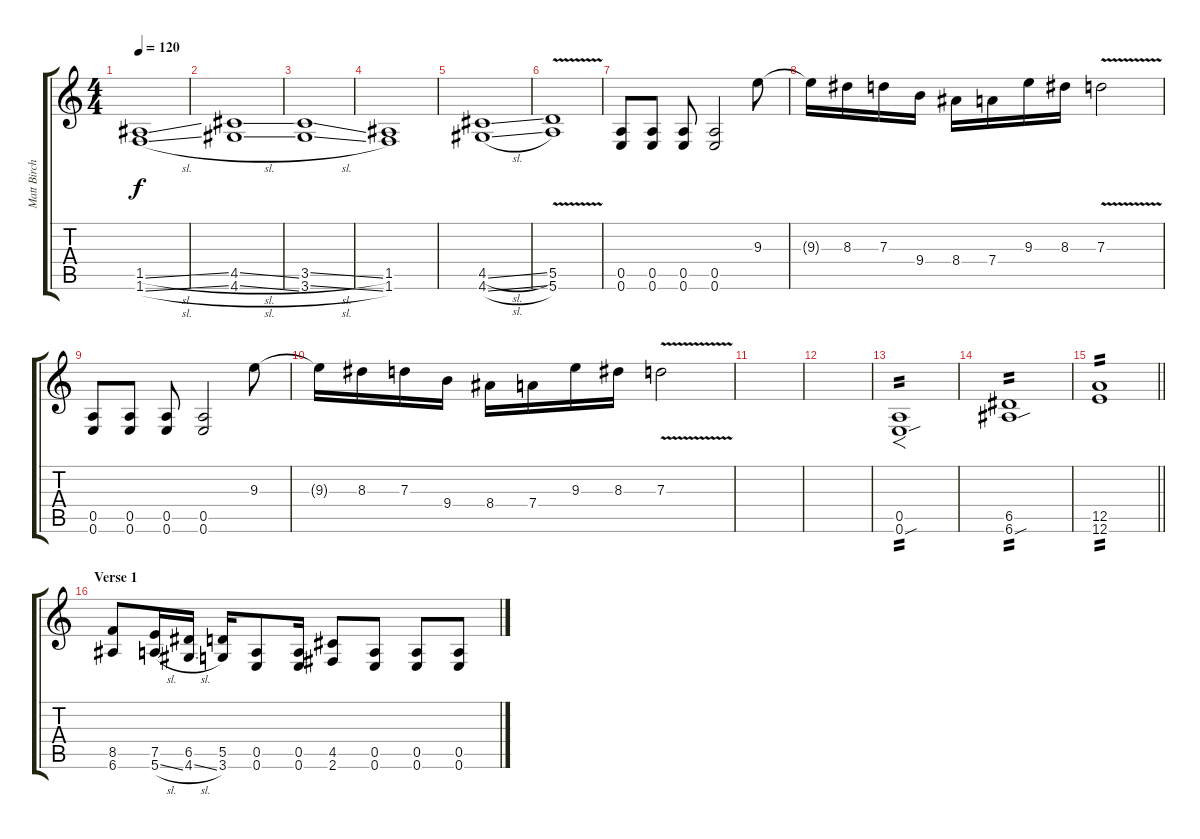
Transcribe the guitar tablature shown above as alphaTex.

\track ("Matt Birch" "Matt Birch") {instrument distortionguitar}
\staff {score tabs}
\tuning (E4 B3 G3 D3 A2 E2) {hide}
\ts (4 4)
\tempo 120
\clef g2
\ks c
(1.5{sl} 1.6{sl}).1{dy f} |
(4.5{sl} 4.6{sl}).1 |
(3.5{sl} 3.6{sl}).1 |
(1.5 1.6).1 |
(4.5{sl} 4.6{sl}).1 |
(5.5 5.6{v}).1 |
(0.5 0.6).8 (0.5 0.6).8 (0.5 0.6).8 (0.5 0.6).2 9.3.8 |
9.3{t}.16 8.3.16 7.3.16 9.4.16 8.4.16 7.4.16 9.3.16 8.3.16 7.3{v}.2 |
(0.5 0.6).8 (0.5 0.6).8 (0.5 0.6).8 (0.5 0.6).2 9.3.8 |
9.3{t}.16 8.3.16 7.3.16 9.4.16 8.4.16 7.4.16 9.3.16 8.3.16 7.3{v}.2 |
|
|
(0.5 0.6{sou}).1{f tp 2} |
(6.5 6.6{sou}).1{tp 2} |
\barLineRight lightlight
(12.5 12.6).1{tp 2} |
\section ("" "Verse 1")
(8.5 6.6).8 (7.5 5.6{sl}).16 (6.5 4.6{sl}).16 (5.5 3.6).16 (0.5 0.6).8 (0.5 0.6).16 (4.5 2.6).8 (0.5 0.6).8 (0.5 0.6).8 (0.5 0.6).8
